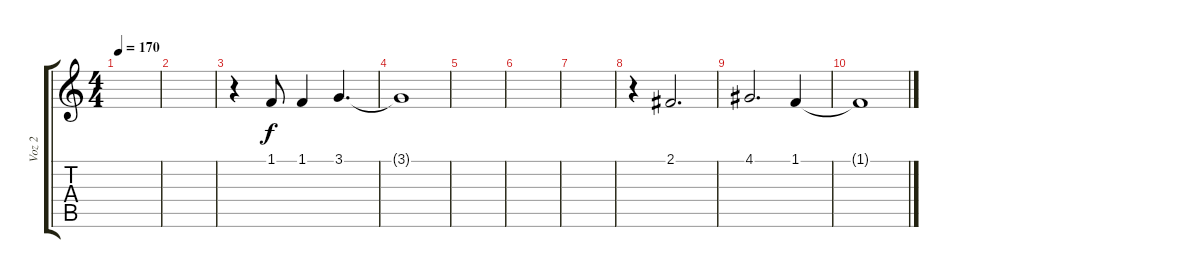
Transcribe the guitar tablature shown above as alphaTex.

\track ("Voz 2" "Voz 2") {instrument stringensemble1}
\staff {score tabs}
\tuning (E4 B3 G3 D3 A2 E2) {hide}
\ts (4 4)
\tempo 170
\clef g2
\ks c
|
|
r.4 1.1.8 1.1.4 3.1.4{d} |
3.1{t}.1 |
|
|
|
r.4 2.1.2{d} |
4.1.2{d} 1.1.4 |
1.1{t}.1
